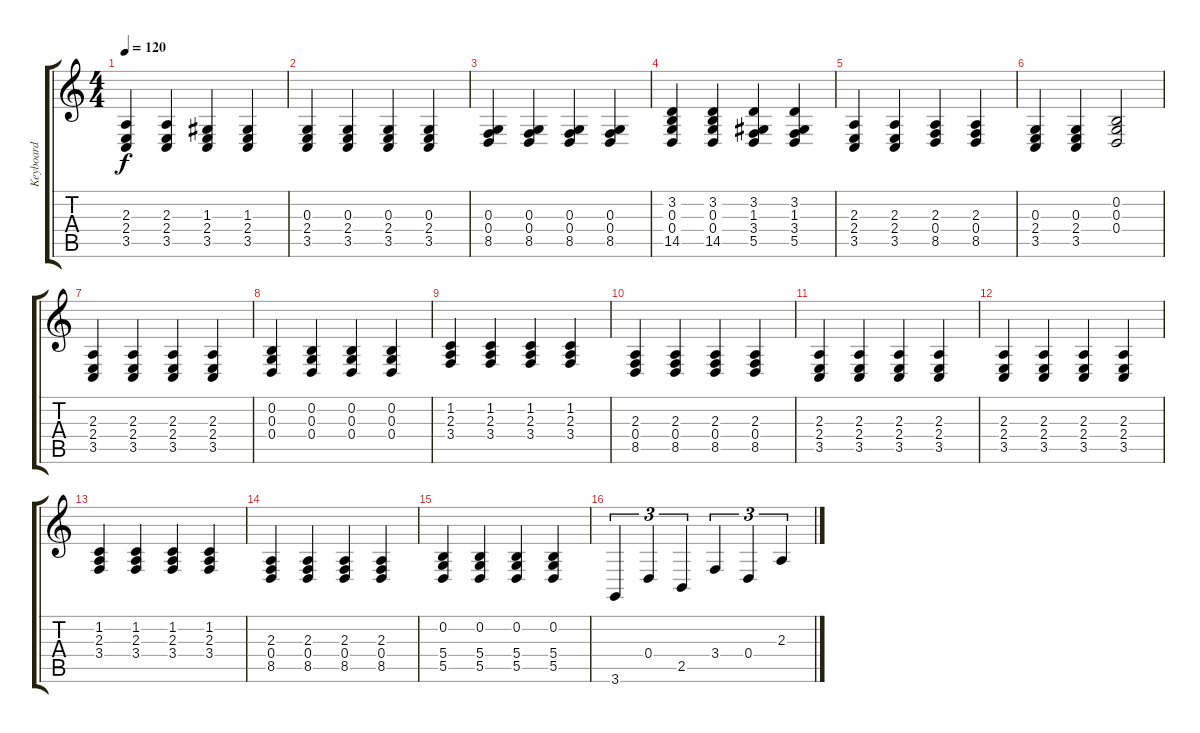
\track ("Keyboard" "Keyboard") {instrument harpsichord}
\staff {score tabs}
\tuning (E4 B3 G3 D3 A2 E2) {hide}
\ts (4 4)
\tempo 120
\clef g2
\ks c
(2.3 2.4 3.5).4{dy f} (2.3 2.4 3.5).4 (1.3 2.4 3.5).4 (1.3 2.4 3.5).4 |
(0.3 2.4 3.5).4 (0.3 2.4 3.5).4 (0.3 2.4 3.5).4 (0.3 2.4 3.5).4 |
(0.3 0.4 8.5).4 (0.3 0.4 8.5).4 (0.3 0.4 8.5).4 (0.3 0.4 8.5).4 |
(3.2 0.3 0.4 14.5).4 (3.2 0.3 0.4 14.5).4 (3.2 1.3 3.4 5.5).4 (3.2 1.3 3.4 5.5).4 |
(2.3 2.4 3.5).4 (2.3 2.4 3.5).4 (2.3 0.4 8.5).4 (2.3 0.4 8.5).4 |
(0.3 2.4 3.5).4 (0.3 2.4 3.5).4 (0.2 0.3 0.4).2 |
(2.3 2.4 3.5).4 (2.3 2.4 3.5).4 (2.3 2.4 3.5).4 (2.3 2.4 3.5).4 |
(0.2 0.3 0.4).4 (0.2 0.3 0.4).4 (0.2 0.3 0.4).4 (0.2 0.3 0.4).4 |
(1.2 2.3 3.4).4 (1.2 2.3 3.4).4 (1.2 2.3 3.4).4 (1.2 2.3 3.4).4 |
(2.3 0.4 8.5).4 (2.3 0.4 8.5).4 (2.3 0.4 8.5).4 (2.3 0.4 8.5).4 |
(2.3 2.4 3.5).4 (2.3 2.4 3.5).4 (2.3 2.4 3.5).4 (2.3 2.4 3.5).4 |
(2.3 2.4 3.5).4 (2.3 2.4 3.5).4 (2.3 2.4 3.5).4 (2.3 2.4 3.5).4 |
(1.2 2.3 3.4).4 (1.2 2.3 3.4).4 (1.2 2.3 3.4).4 (1.2 2.3 3.4).4 |
(2.3 0.4 8.5).4 (2.3 0.4 8.5).4 (2.3 0.4 8.5).4 (2.3 0.4 8.5).4 |
(0.2 5.4 5.5).4 (0.2 5.4 5.5).4 (0.2 5.4 5.5).4 (0.2 5.4 5.5).4 |
3.6.4{tu (3 2) instrument harpsichord} 0.4.4{tu (3 2)} 2.5.4{tu (3 2)} 3.4.4{tu (3 2)} 0.4.4{tu (3 2)} 2.3.4{tu (3 2)}
